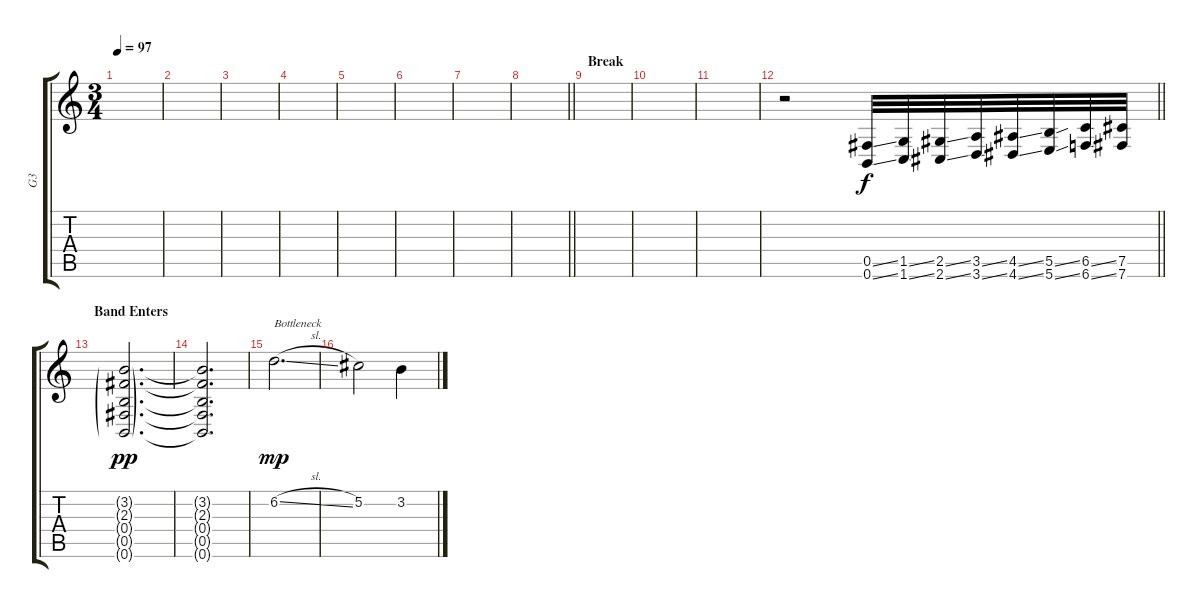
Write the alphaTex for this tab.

\track ("G3" "G3") {instrument distortionguitar}
\staff {score tabs}
\tuning (Db4 Ab3 E3 B2 Gb2 B1) {hide}
\ts (3 4)
\tempo 97
\clef g2
\ks c
|
|
|
|
|
|
|
\barLineRight lightlight
|
\section ("" "Break")
|
|
|
\barLineRight lightlight
r.2 (0.5{ss} 0.6{ss}).32 (1.5{ss} 1.6{ss}).32 (2.5{ss} 2.6{ss}).32 (3.5{ss} 3.6{ss}).32 (4.5{ss} 4.6{ss}).32 (5.5{ss} 5.6{ss}).32 (6.5{ss} 6.6{ss}).32 (7.5 7.6).32 |
\section ("" "Band Enters")
(3.2{g} 2.3{g} 0.4{g} 0.5{g} 0.6{g}).2{d dy pp} |
(3.2{t} 2.3{t} 0.4{t} 0.5{t} 0.6{t}).2{d} |
6.2{sl}.2{d txt "Bottleneck" dy mp} |
5.2.2 3.2.4
